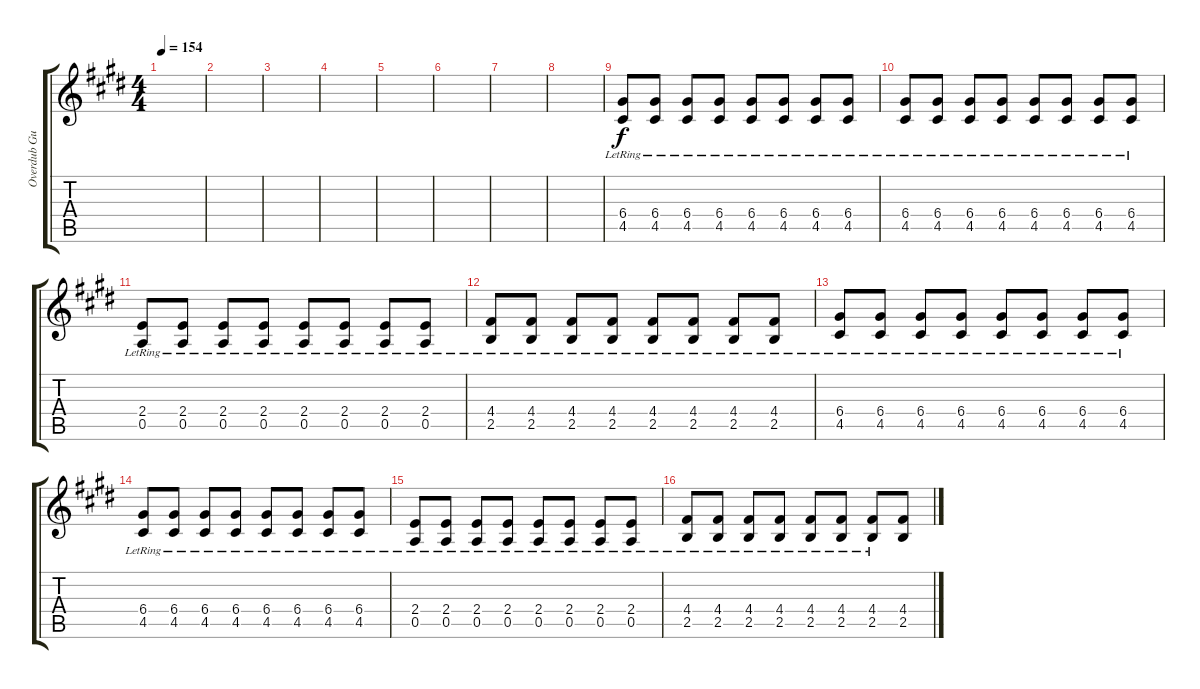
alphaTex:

\track ("Overdub Guitar (Matt Skiba)" "Overdub Gu") {instrument electricguitarjazz}
\staff {score tabs}
\tuning (E4 B3 G3 D3 A2 E2) {hide}
\ts (4 4)
\tempo 154
\clef g2
\ks c#minor
|
|
|
|
|
|
|
|
(6.4{lr} 4.5{lr}).8 (6.4{lr} 4.5{lr}).8 (6.4{lr} 4.5{lr}).8 (6.4{lr} 4.5{lr}).8 (6.4{lr} 4.5{lr}).8 (6.4{lr} 4.5{lr}).8 (6.4{lr} 4.5{lr}).8 (6.4{lr} 4.5{lr}).8 |
(6.4{lr} 4.5{lr}).8 (6.4{lr} 4.5{lr}).8 (6.4{lr} 4.5{lr}).8 (6.4{lr} 4.5{lr}).8 (6.4{lr} 4.5{lr}).8 (6.4{lr} 4.5{lr}).8 (6.4{lr} 4.5{lr}).8 (6.4{lr} 4.5{lr}).8 |
(2.4{lr} 0.5{lr}).8 (2.4{lr} 0.5{lr}).8 (2.4{lr} 0.5{lr}).8 (2.4{lr} 0.5{lr}).8 (2.4{lr} 0.5{lr}).8 (2.4{lr} 0.5{lr}).8 (2.4{lr} 0.5{lr}).8 (2.4{lr} 0.5{lr}).8 |
(4.4{lr} 2.5{lr}).8 (4.4{lr} 2.5{lr}).8 (4.4{lr} 2.5{lr}).8 (4.4{lr} 2.5{lr}).8 (4.4{lr} 2.5{lr}).8 (4.4{lr} 2.5{lr}).8 (4.4{lr} 2.5{lr}).8 (4.4{lr} 2.5{lr}).8 |
(6.4{lr} 4.5{lr}).8 (6.4{lr} 4.5{lr}).8 (6.4{lr} 4.5{lr}).8 (6.4{lr} 4.5{lr}).8 (6.4{lr} 4.5{lr}).8 (6.4{lr} 4.5{lr}).8 (6.4{lr} 4.5{lr}).8 (6.4{lr} 4.5{lr}).8 |
(6.4{lr} 4.5{lr}).8 (6.4{lr} 4.5{lr}).8 (6.4{lr} 4.5{lr}).8 (6.4{lr} 4.5{lr}).8 (6.4{lr} 4.5{lr}).8 (6.4{lr} 4.5{lr}).8 (6.4{lr} 4.5{lr}).8 (6.4{lr} 4.5{lr}).8 |
(2.4{lr} 0.5{lr}).8 (2.4{lr} 0.5{lr}).8 (2.4{lr} 0.5{lr}).8 (2.4{lr} 0.5{lr}).8 (2.4{lr} 0.5{lr}).8 (2.4{lr} 0.5{lr}).8 (2.4{lr} 0.5{lr}).8 (2.4{lr} 0.5{lr}).8 |
(4.4{lr} 2.5{lr}).8 (4.4{lr} 2.5{lr}).8 (4.4{lr} 2.5{lr}).8 (4.4{lr} 2.5{lr}).8 (4.4{lr} 2.5{lr}).8 (4.4{lr} 2.5{lr}).8 (4.4{lr} 2.5{lr}).8 (4.4 2.5).8
